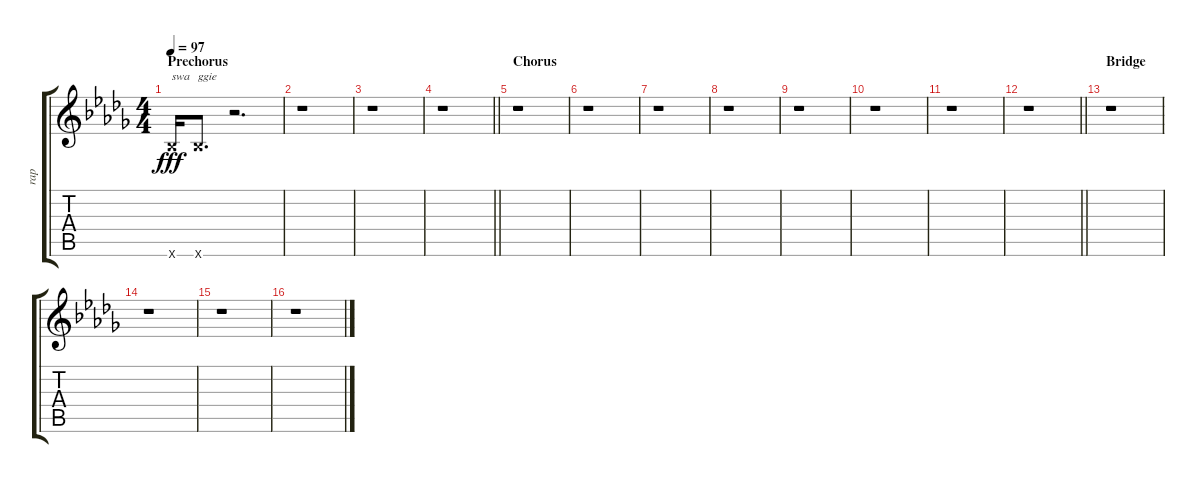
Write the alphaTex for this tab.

\track ("rap" "rap") {instrument distortionguitar}
\staff {score tabs}
\tuning (E4 B3 G3 D3 A2 E2) {hide}
\ts (4 4)
\section ("" "Prechorus")
\tempo 97
\clef g2
\ks bbminor
6.6{x}.16{txt "swa" dy fff} 6.6{x}.8{d txt "ggie"} r.2{d} |
r.1 |
r.1 |
\barLineRight lightlight
r.1 |
\section ("" "Chorus")
r.1 |
r.1 |
r.1 |
r.1 |
r.1 |
r.1 |
r.1 |
\barLineRight lightlight
r.1 |
\section ("" "Bridge")
r.1 |
r.1 |
r.1 |
r.1
